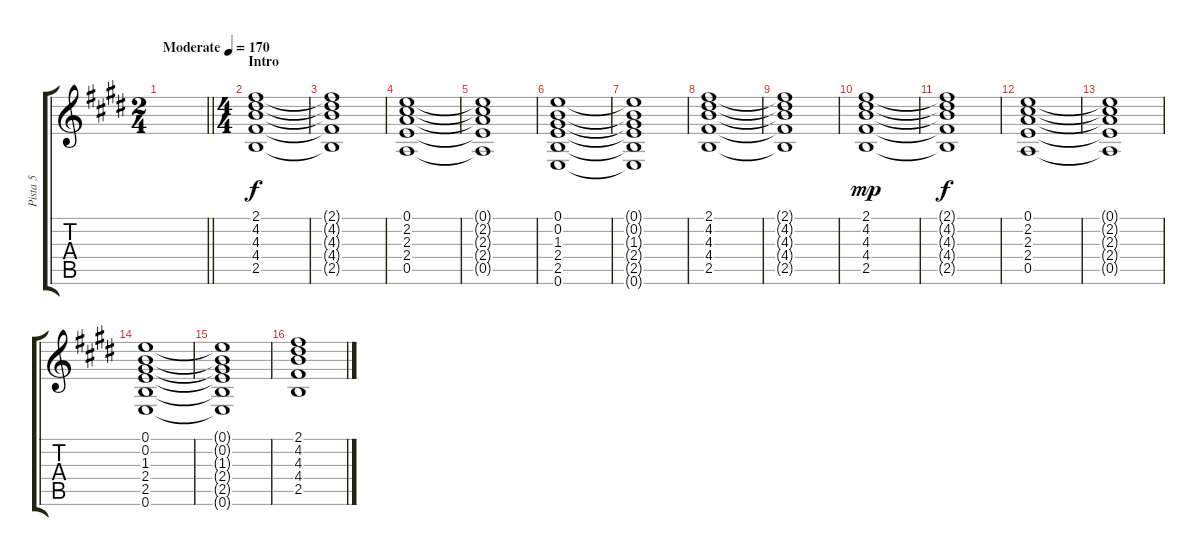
\track ("Pista 5" "Pista 5") {instrument overdrivenguitar}
\staff {score tabs}
\tuning (E4 B3 G3 D3 A2 E2) {hide}
\ts (2 4)
\tempo (170 "Moderate")
\clef g2
\barLineRight lightlight
\ks e
|
\ts (4 4)
\section ("" "Intro")
(2.1 4.2 4.3 4.4 2.5).1 |
(2.1{t} 4.2{t} 4.3{t} 4.4{t} 2.5{t}).1{dy f} |
(0.1 2.2 2.3 2.4 0.5).1 |
(0.1{t} 2.2{t} 2.3{t} 2.4{t} 0.5{t}).1 |
(0.1 0.2 1.3 2.4 2.5 0.6).1 |
(0.1{t} 0.2{t} 1.3{t} 2.4{t} 2.5{t} 0.6{t}).1 |
(2.1 4.2 4.3 4.4 2.5).1 |
(2.1{t} 4.2{t} 4.3{t} 4.4{t} 2.5{t}).1 |
(2.1 4.2 4.3 4.4 2.5).1{dy mp} |
(2.1{t} 4.2{t} 4.3{t} 4.4{t} 2.5{t}).1{dy f} |
(0.1 2.2 2.3 2.4 0.5).1 |
(0.1{t} 2.2{t} 2.3{t} 2.4{t} 0.5{t}).1 |
(0.1 0.2 1.3 2.4 2.5 0.6).1 |
(0.1{t} 0.2{t} 1.3{t} 2.4{t} 2.5{t} 0.6{t}).1 |
(2.1 4.2 4.3 4.4 2.5).1
